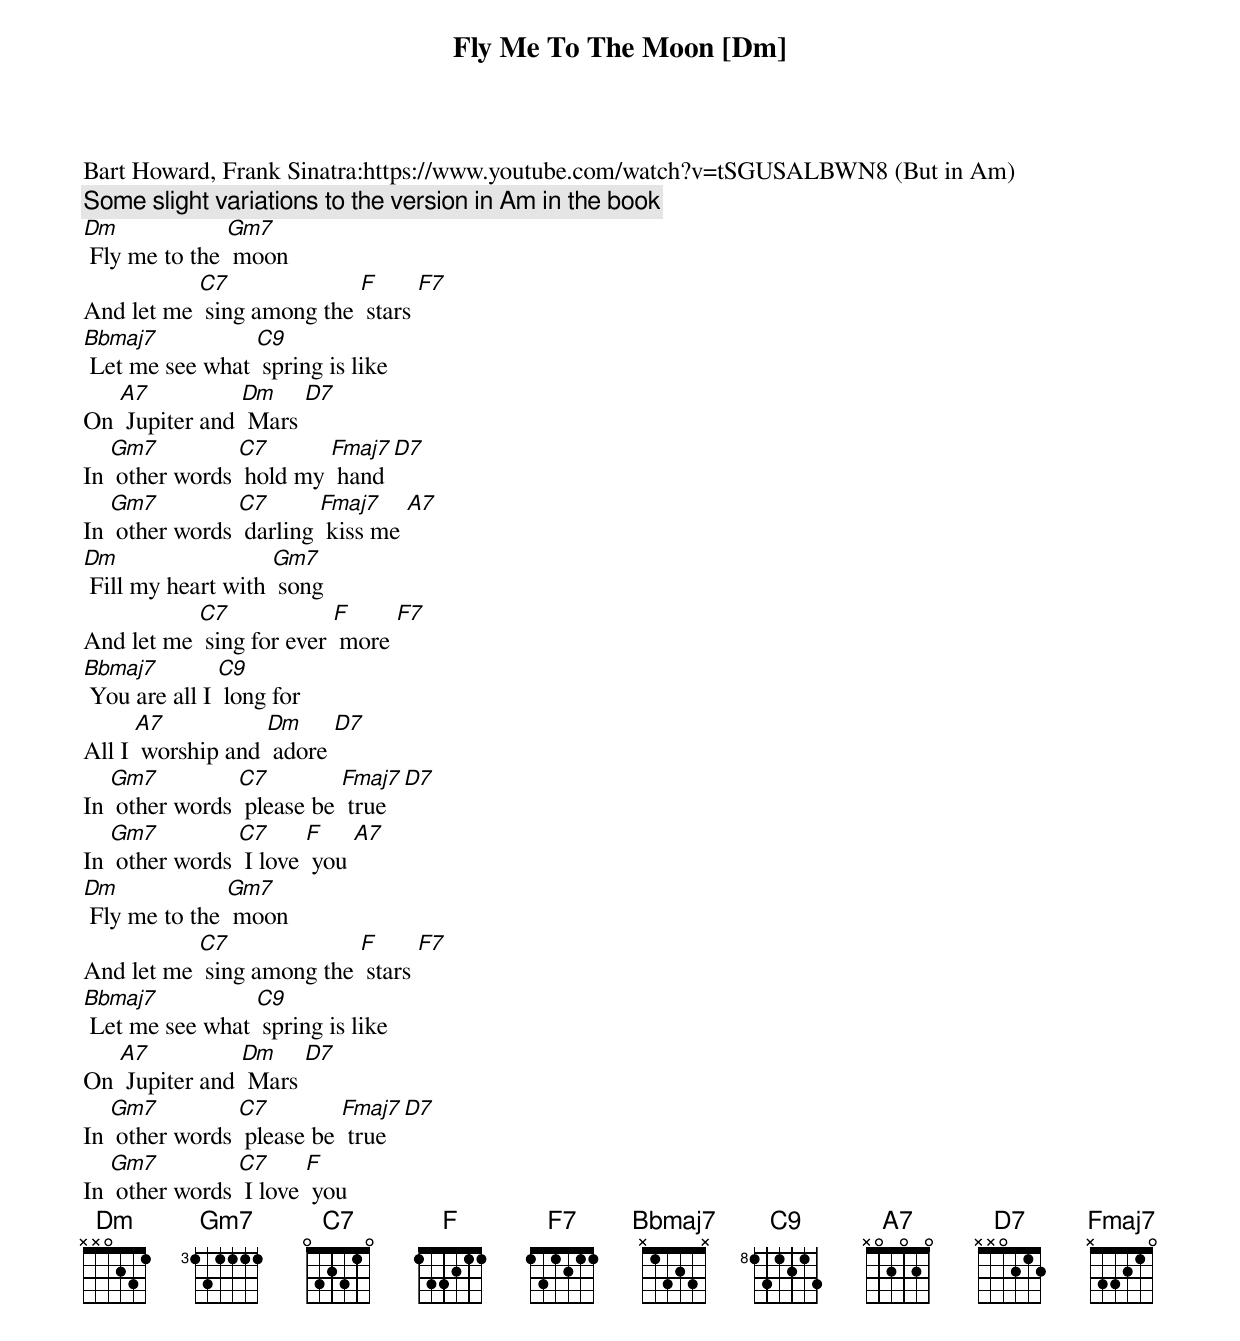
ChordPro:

{t: Fly Me To The Moon [Dm] }
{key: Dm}
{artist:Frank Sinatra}
Bart Howard, Frank Sinatra:https://www.youtube.com/watch?v=tSGUSALBWN8 (But in Am)
{c: Some slight variations to the version in Am in the book }
[Dm] Fly me to the [Gm7] moon
And let me [C7] sing among the [F] stars [F7]
[Bbmaj7] Let me see what [C9] spring is like
On [A7] Jupiter and [Dm] Mars [D7]
{c: }
In [Gm7] other words [C7] hold my [Fmaj7] hand [D7]
In [Gm7] other words [C7] darling [Fmaj7] kiss me [A7]
{c: }
[Dm] Fill my heart with [Gm7] song
And let me [C7] sing for ever [F] more [F7]
[Bbmaj7] You are all I [C9] long for
All I [A7] worship and [Dm] adore [D7]
{c: }
In [Gm7] other words [C7] please be [Fmaj7] true [D7]
In [Gm7] other words [C7] I love [F] you [A7]
{c: }
[Dm] Fly me to the [Gm7] moon
And let me [C7] sing among the [F] stars [F7]
[Bbmaj7] Let me see what [C9] spring is like
On [A7] Jupiter and [Dm] Mars [D7]
{c: }
In [Gm7] other words [C7] please be [Fmaj7] true [D7]
In [Gm7] other words [C7] I love [F] you
